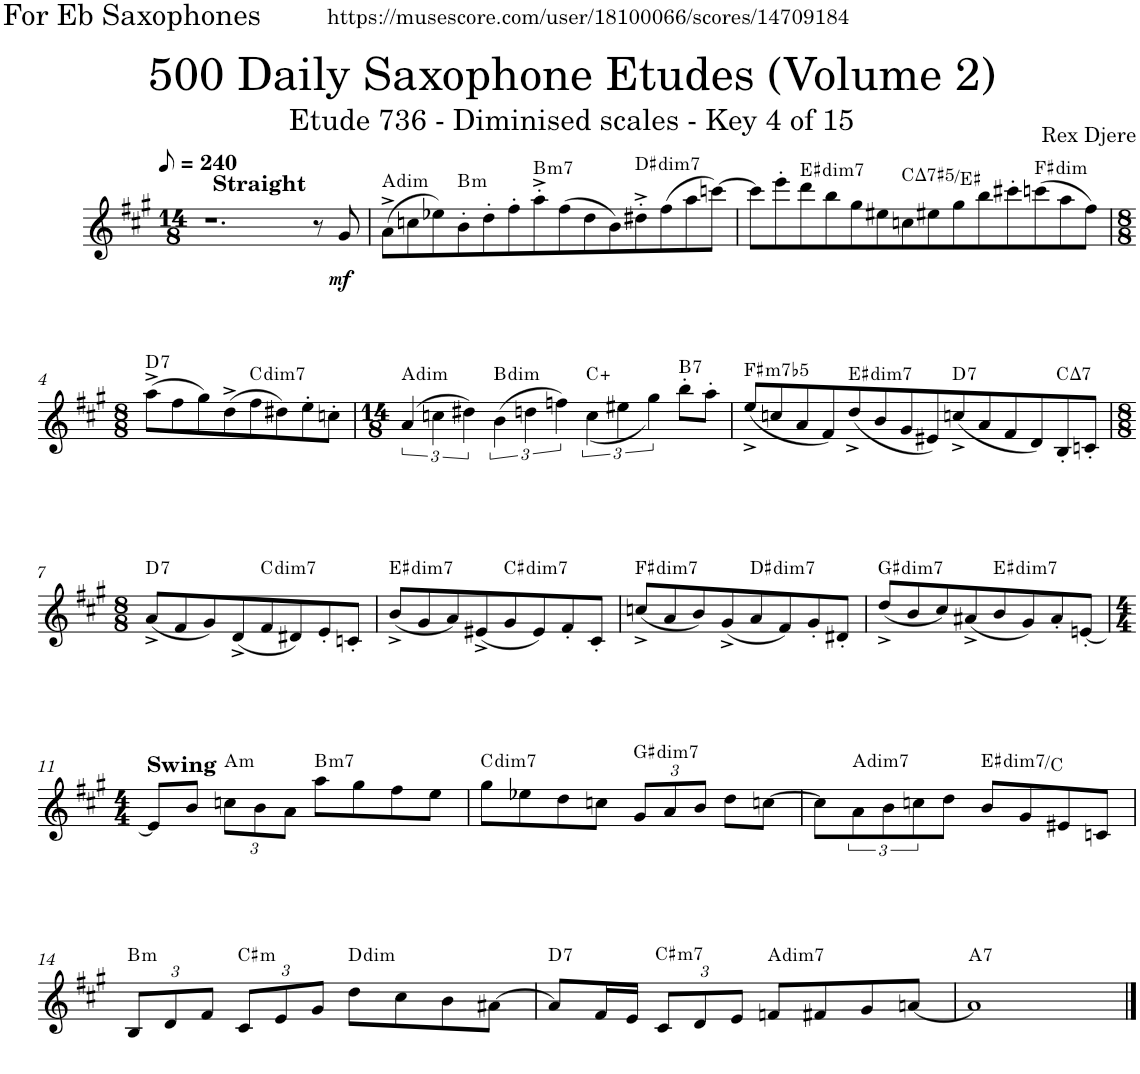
**kern	**dynam	**harte
*part1	*part1	*part1
*staff1	*staff1	*
*I"Alto Saxophone	*	*
*I'A. Sax.	*	*
*clefG2	*	*
*Trd5c9	*	*
*k[f#c#g#]	*	*
*M14/8	*	*
*MM120	*	*
=1	=1	=1
*^	*	*
1.r	1ryy	.	.
!	!LO:TX:a:B:t=Straight	!	!
.	2.ryy	.	.
8r	.	.	.
!	!	!LO:DY:b	!
8g#/	.	mf	.
=2	=2	=2	=2
!	!	!	!LO:H:kt=dim
*v	*v	*	*
(8a^\L	.	A:dim
8ccn\	.	.
8ee-X\)	.	.
!	!	!LO:H:kt=m
8b'\	.	B:min
8dd'\	.	.
8ff#'\	.	.
!	!	!LO:H:kt=m7
8aa'^\	.	B:min7
(8ff#\	.	.
8dd\	.	.
8b\)	.	.
!	!	!LO:H:kt=dim7
8dd#X'^\	.	D#:dim7
(8ff#\	.	.
8aa\	.	.
[8cccn\J)	.	.
=3	=3	=3
8ccc\L]	.	.
8eee'\	.	.
!	!	!LO:H:kt=dim7
8ddd\	.	E#:dim7
8bb\	.	.
8gg#\	.	.
8ee#X\	.	.
!	!	!LO:H:kt=7
8ccn\	.	C:(3,#5,7)/#3
8ee#X\	.	.
8gg#\	.	.
8bb\	.	.
8ccc#X'\	.	.
!	!	!LO:H:kt=dim
(8cccn\	.	F#:dim
8aa\	.	.
8ff#\J)	.	.
!!LO:LB:g=z
=4	=4	=4
*M8/8	*	*
!	!	!LO:H:kt=7
(8aa^\L	.	D:7
8ff#\	.	.
8gg#\)	.	.
(8dd^\	.	.
!	!	!LO:H:kt=dim7
8ff#\	.	C:dim7
8dd#X\)	.	.
8ee'\	.	.
8ccn'\J	.	.
=5	=5	=5
*M14/8	*	*
!	!	!LO:H:kt=dim
(6a/	.	A:dim
6ccn\	.	.
6dd#X\)	.	.
!	!	!LO:H:kt=dim
(6b\	.	B:dim
6ddn\	.	.
6ffn\)	.	.
(<6cc\	.	C:aug
6ee#X\	.	.
6gg#\)	.	.
!	!	!LO:H:kt=7
8bb'\L	.	B:7
8aa'\J	.	.
=6	=6	=6
!	!	!LO:H:kt=m7b5
(8ee^/L	.	F#:hdim7
8ccn/	.	.
8a/	.	.
8f#/)	.	.
!	!	!LO:H:kt=dim7
(8dd^/	.	E#:dim7
8b/	.	.
8g#/	.	.
8e#X/)	.	.
!	!	!LO:H:kt=7
(8ccn^/	.	D:7
8a/	.	.
8f#/	.	.
8d/)	.	.
!	!	!LO:H:kt=7
8B'/	.	C:maj7
8cn'/J	.	.
!!LO:LB:g=z
=7	=7	=7
*M8/8	*	*
!	!	!LO:H:kt=7
(8a^/L	.	D:7
8f#/	.	.
8g#/)	.	.
(8d^/	.	.
!	!	!LO:H:kt=dim7
8f#/	.	C:dim7
8d#X/)	.	.
8e'/	.	.
8cn'/J	.	.
=8	=8	=8
!	!	!LO:H:kt=dim7
(8b^/L	.	E#:dim7
8g#/	.	.
8a/)	.	.
(8e#X^/	.	.
!	!	!LO:H:kt=dim7
8g#/	.	C#:dim7
8e#/)	.	.
8f#'/	.	.
8c#'/J	.	.
=9	=9	=9
!	!	!LO:H:kt=dim7
(8ccn^/L	.	F#:dim7
8a/	.	.
8b/)	.	.
(8g#^/	.	.
!	!	!LO:H:kt=dim7
8a/	.	D#:dim7
8f#/)	.	.
8g#'/	.	.
8d#X'/J	.	.
=10	=10	=10
!	!	!LO:H:kt=dim7
(8dd^/L	.	G#:dim7
8b/	.	.
8cc#/)	.	.
(8a#X^/	.	.
!	!	!LO:H:kt=dim7
8b/	.	E#:dim7
8g#/)	.	.
8a#'/	.	.
[8en'/J	.	.
!!LO:LB:g=z
=11	=11	=11
*M4/4	*	*
!LO:TX:a:B:t=Swing	!	!
8e/L]	.	.
8b/J	.	.
*Xbrackettup	*	*
!	!	!LO:H:kt=m
12ccn\L	.	A:min
12b\	.	.
12a\J	.	.
!	!	!LO:H:kt=m7
8aa\L	.	B:min7
8gg#\	.	.
8ff#\	.	.
8ee\J	.	.
=12	=12	=12
!	!	!LO:H:kt=dim7
8gg#\L	.	C:dim7
8ee-X\	.	.
8dd\	.	.
8ccn\J	.	.
!	!	!LO:H:kt=dim7
12g#/L	.	G#:dim7
12a/	.	.
12b/J	.	.
8dd\L	.	.
[8ccn\J	.	.
=13	=13	=13
8cc\L]	.	.
*brackettup	*	*
!	!	!LO:H:kt=dim7
12a\	.	A:dim7
12b\	.	.
12ccn\	.	.
8dd\J	.	.
!	!	!LO:H:kt=dim7
8b/L	.	E#:dim7/bb6
8g#/	.	.
8e#X/	.	.
8cn/J	.	.
!!LO:LB:g=z
=14	=14	=14
*Xbrackettup	*	*
!	!	!LO:H:kt=m
12B/L	.	B:min
12d/	.	.
12f#/J	.	.
!	!	!LO:H:kt=m
12c#/L	.	C#:min
12e/	.	.
12g#/J	.	.
!	!	!LO:H:kt=dim
8dd\L	.	D:dim
8cc#\	.	.
8b\	.	.
[8a#X\J	.	.
=15	=15	=15
!	!	!LO:H:kt=7
8a#/L]	.	D:7
16f#/L	.	.
16e/JJ	.	.
!	!	!LO:H:kt=m7
12c#/L	.	C#:min7
12d/	.	.
12e/J	.	.
!	!	!LO:H:kt=dim7
8fn/L	.	A:dim7
8f#X/	.	.
8g#/	.	.
[8an/J	.	.
=16	=16	=16
!	!	!LO:H:kt=7
1a]	.	A:7
==	==	==
*-	*-	*-
